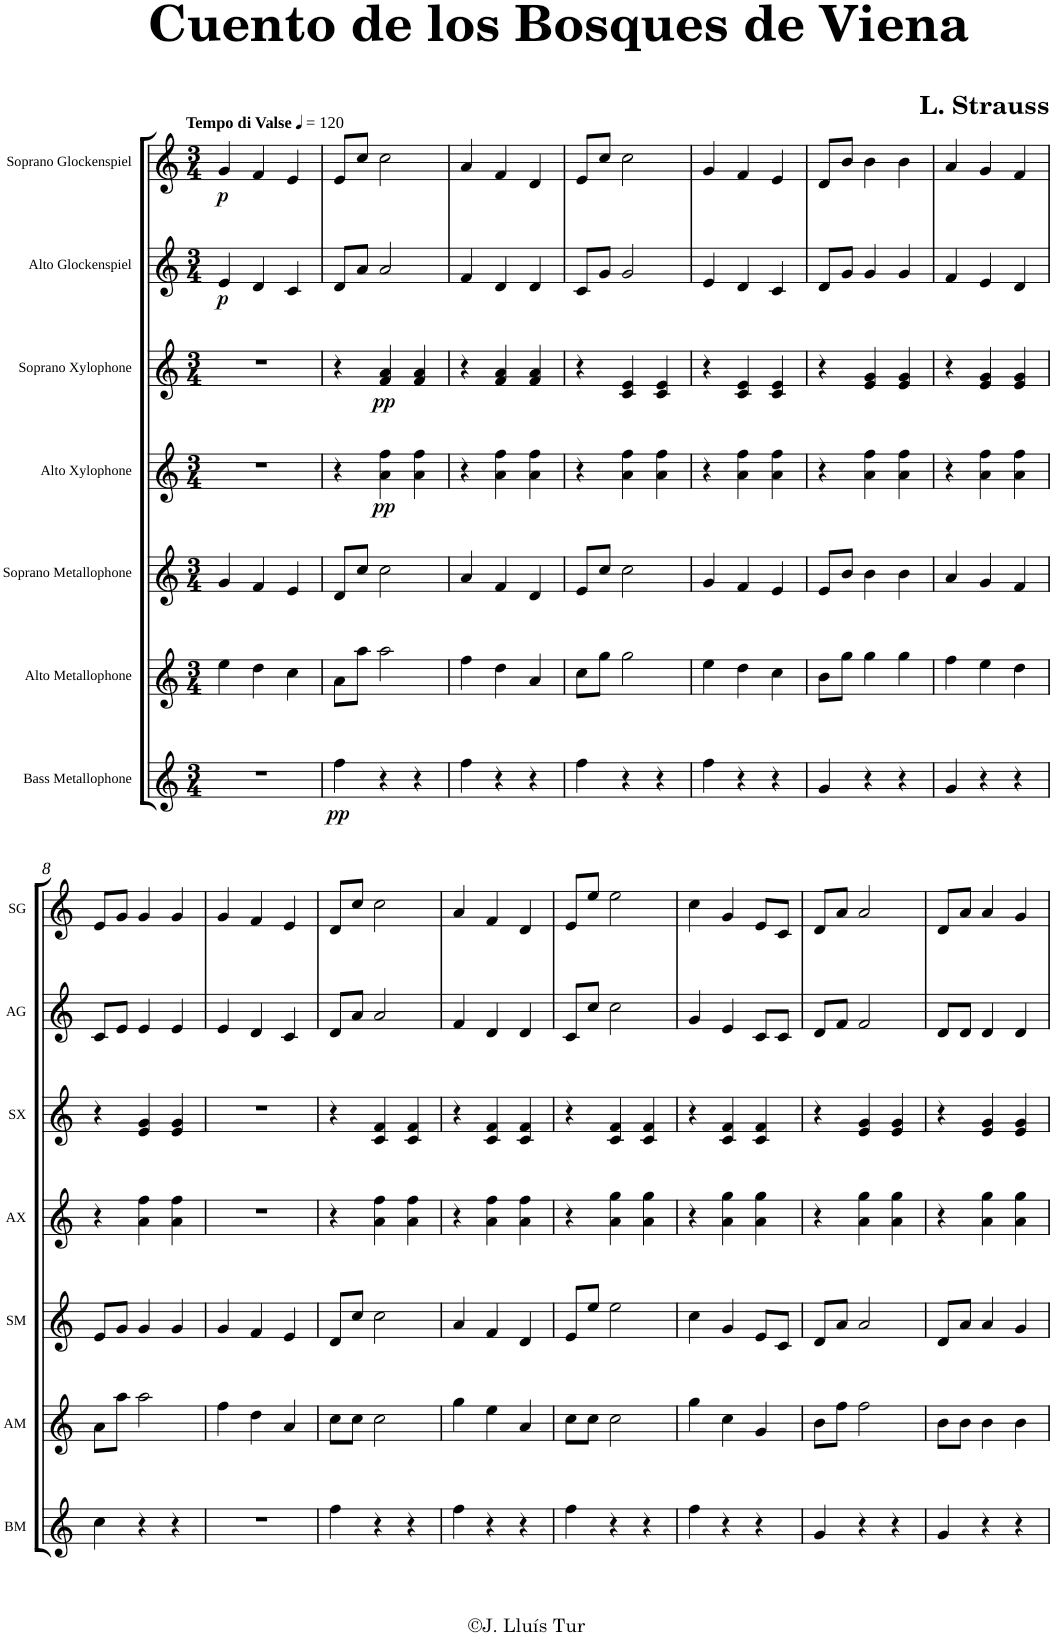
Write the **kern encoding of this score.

**kern	**dynam	**kern	**kern	**kern	**dynam	**kern	**dynam	**kern	**dynam	**kern	**dynam
*part7	*part7	*part6	*part5	*part4	*part4	*part3	*part3	*part2	*part2	*part1	*part1
*staff7	*staff7	*staff6	*staff5	*staff4	*staff4	*staff3	*staff3	*staff2	*staff2	*staff1	*staff1
*I"Bass Metallophone	*	*I"Alto Metallophone	*I"Soprano Metallophone	*I"Alto Xylophone	*	*I"Soprano Xylophone	*	*I"Alto Glockenspiel	*	*I"Soprano Glockenspiel	*
*I'BM	*	*I'AM	*I'SM	*I'AX	*	*I'SX	*	*I'AG	*	*I'SG	*
*clefG2	*	*clefG2	*clefG2	*clefG2	*	*clefG2	*	*clefG2	*	*clefG2	*
*Trd7c12	*	*	*Trd-7c-12	*	*	*Trd-7c-12	*	*Trd-7c-12	*	*Trd-14c-24	*
*k[]	*	*k[]	*k[]	*k[]	*	*k[]	*	*k[]	*	*k[]	*
*M3/4	*	*M3/4	*M3/4	*M3/4	*	*M3/4	*	*M3/4	*	*M3/4	*
*MM120	*	*MM120	*MM120	*MM120	*	*MM120	*	*MM120	*	*MM120	*
=1	=1	=1	=1	=1	=1	=1	=1	=1	=1	=1	=1
!	!	!	!	!	!	!	!	!	!	!LO:TX:a:B:t=Tempo di Valse	!
!	!	!	!	!	!	!	!	!	!LO:DY:b	!	!LO:DY:b
2.r	.	4ee\	4g/	2.r	.	2.r	.	4e/	p	4g/	p
.	.	4dd\	4f/	.	.	.	.	4d/	.	4f/	.
.	.	4cc\	4e/	.	.	.	.	4c/	.	4e/	.
=2	=2	=2	=2	=2	=2	=2	=2	=2	=2	=2	=2
!	!LO:DY:b	!	!	!	!	!	!	!	!	!	!
4ff\	pp	8a\L	8d/L	4r	.	4r	.	8d/L	.	8e/L	.
.	.	8aa\J	8cc/J	.	.	.	.	8a/J	.	8cc/J	.
!	!	!	!	!	!LO:DY:b	!	!LO:DY:b	!	!	!	!
4r	.	2aa\	2cc\	4a\ 4ff\	pp	4f/ 4a/	pp	2a/	.	2cc\	.
4r	.	.	.	4a\ 4ff\	.	4f/ 4a/	.	.	.	.	.
=3	=3	=3	=3	=3	=3	=3	=3	=3	=3	=3	=3
4ff\	.	4ff\	4a/	4r	.	4r	.	4f/	.	4a/	.
4r	.	4dd\	4f/	4a\ 4ff\	.	4f/ 4a/	.	4d/	.	4f/	.
4r	.	4a/	4d/	4a\ 4ff\	.	4f/ 4a/	.	4d/	.	4d/	.
=4	=4	=4	=4	=4	=4	=4	=4	=4	=4	=4	=4
4ff\	.	8cc\L	8e/L	4r	.	4r	.	8c/L	.	8e/L	.
.	.	8gg\J	8cc/J	.	.	.	.	8g/J	.	8cc/J	.
4r	.	2gg\	2cc\	4a\ 4ff\	.	4c/ 4e/	.	2g/	.	2cc\	.
4r	.	.	.	4a\ 4ff\	.	4c/ 4e/	.	.	.	.	.
=5	=5	=5	=5	=5	=5	=5	=5	=5	=5	=5	=5
4ff\	.	4ee\	4g/	4r	.	4r	.	4e/	.	4g/	.
4r	.	4dd\	4f/	4a\ 4ff\	.	4c/ 4e/	.	4d/	.	4f/	.
4r	.	4cc\	4e/	4a\ 4ff\	.	4c/ 4e/	.	4c/	.	4e/	.
=6	=6	=6	=6	=6	=6	=6	=6	=6	=6	=6	=6
4g/	.	8b\L	8e/L	4r	.	4r	.	8d/L	.	8d/L	.
.	.	8gg\J	8b/J	.	.	.	.	8g/J	.	8b/J	.
4r	.	4gg\	4b\	4a\ 4ff\	.	4e/ 4g/	.	4g/	.	4b\	.
4r	.	4gg\	4b\	4a\ 4ff\	.	4e/ 4g/	.	4g/	.	4b\	.
=7	=7	=7	=7	=7	=7	=7	=7	=7	=7	=7	=7
4g/	.	4ff\	4a/	4r	.	4r	.	4f/	.	4a/	.
4r	.	4ee\	4g/	4a\ 4ff\	.	4e/ 4g/	.	4e/	.	4g/	.
4r	.	4dd\	4f/	4a\ 4ff\	.	4e/ 4g/	.	4d/	.	4f/	.
!!LO:LB:g=z
=8	=8	=8	=8	=8	=8	=8	=8	=8	=8	=8	=8
4cc\	.	8a\L	8e/L	4r	.	4r	.	8c/L	.	8e/L	.
.	.	8aa\J	8g/J	.	.	.	.	8e/J	.	8g/J	.
4r	.	2aa\	4g/	4a\ 4ff\	.	4e/ 4g/	.	4e/	.	4g/	.
4r	.	.	4g/	4a\ 4ff\	.	4e/ 4g/	.	4e/	.	4g/	.
=9	=9	=9	=9	=9	=9	=9	=9	=9	=9	=9	=9
2.r	.	4ff\	4g/	2.r	.	2.r	.	4e/	.	4g/	.
.	.	4dd\	4f/	.	.	.	.	4d/	.	4f/	.
.	.	4a/	4e/	.	.	.	.	4c/	.	4e/	.
=10	=10	=10	=10	=10	=10	=10	=10	=10	=10	=10	=10
4ff\	.	8cc\L	8d/L	4r	.	4r	.	8d/L	.	8d/L	.
.	.	8cc\J	8cc/J	.	.	.	.	8a/J	.	8cc/J	.
4r	.	2cc\	2cc\	4a\ 4ff\	.	4c/ 4f/	.	2a/	.	2cc\	.
4r	.	.	.	4a\ 4ff\	.	4c/ 4f/	.	.	.	.	.
=11	=11	=11	=11	=11	=11	=11	=11	=11	=11	=11	=11
4ff\	.	4gg\	4a/	4r	.	4r	.	4f/	.	4a/	.
4r	.	4ee\	4f/	4a\ 4ff\	.	4c/ 4f/	.	4d/	.	4f/	.
4r	.	4a/	4d/	4a\ 4ff\	.	4c/ 4f/	.	4d/	.	4d/	.
=12	=12	=12	=12	=12	=12	=12	=12	=12	=12	=12	=12
4ff\	.	8cc\L	8e/L	4r	.	4r	.	8c/L	.	8e/L	.
.	.	8cc\J	8ee/J	.	.	.	.	8cc/J	.	8ee/J	.
4r	.	2cc\	2ee\	4a\ 4gg\	.	4c/ 4f/	.	2cc\	.	2ee\	.
4r	.	.	.	4a\ 4gg\	.	4c/ 4f/	.	.	.	.	.
=13	=13	=13	=13	=13	=13	=13	=13	=13	=13	=13	=13
4ff\	.	4gg\	4cc\	4r	.	4r	.	4g/	.	4cc\	.
4r	.	4cc\	4g/	4a\ 4gg\	.	4c/ 4f/	.	4e/	.	4g/	.
4r	.	4g/	8e/L	4a\ 4gg\	.	4c/ 4f/	.	8c/L	.	8e/L	.
.	.	.	8c/J	.	.	.	.	8c/J	.	8c/J	.
=14	=14	=14	=14	=14	=14	=14	=14	=14	=14	=14	=14
4g/	.	8b\L	8d/L	4r	.	4r	.	8d/L	.	8d/L	.
.	.	8ff\J	8a/J	.	.	.	.	8f/J	.	8a/J	.
4r	.	2ff\	2a/	4a\ 4gg\	.	4e/ 4g/	.	2f/	.	2a/	.
4r	.	.	.	4a\ 4gg\	.	4e/ 4g/	.	.	.	.	.
=15	=15	=15	=15	=15	=15	=15	=15	=15	=15	=15	=15
4g/	.	8b\L	8d/L	4r	.	4r	.	8d/L	.	8d/L	.
.	.	8b\J	8a/J	.	.	.	.	8d/J	.	8a/J	.
4r	.	4b\	4a/	4a\ 4gg\	.	4e/ 4g/	.	4d/	.	4a/	.
4r	.	4b\	4g/	4a\ 4gg\	.	4e/ 4g/	.	4d/	.	4g/	.
=	=	=	=	=	=	=	=	=	=	=	=
*-	*-	*-	*-	*-	*-	*-	*-	*-	*-	*-	*-
